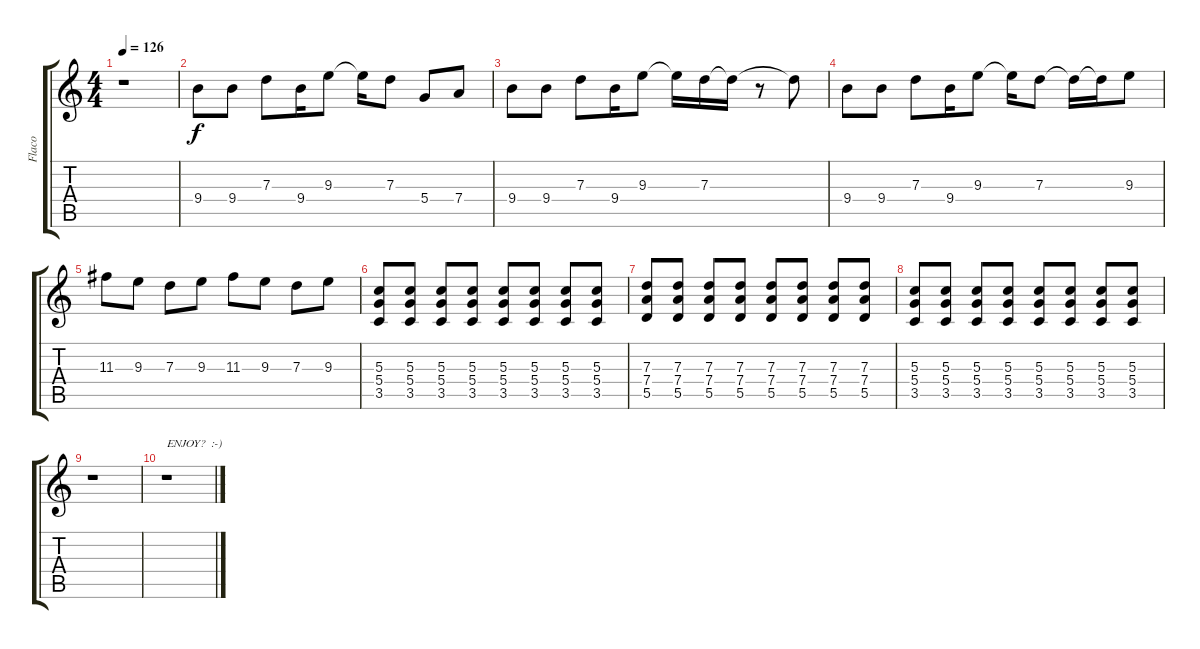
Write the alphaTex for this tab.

\track ("Flaco" "Flaco") {instrument distortionguitar}
\staff {score tabs}
\tuning (E4 B3 G3 D3 A2 E2) {hide}
\ts (4 4)
\tempo 126
\clef g2
\ks c
r.1{dy f} |
9.4.8 9.4.8 7.3.8 9.4.16 9.3.8 9.3{t}.16 7.3.8 5.4.8 7.4.8 |
9.4.8 9.4.8 7.3.8 9.4.16 9.3.8 9.3{t}.16 7.3.16 7.3{t}.16 r.8 7.3{t}.8 |
9.4.8 9.4.8 7.3.8 9.4.16 9.3.8 9.3{t}.16 7.3.8 7.3{t}.16 7.3{t}.16 9.3.8 |
11.3.8 9.3.8 7.3.8 9.3.8 11.3.8 9.3.8 7.3.8 9.3.8 |
(5.3 5.4 3.5).8 (5.3 5.4 3.5).8 (5.3 5.4 3.5).8 (5.3 5.4 3.5).8 (5.3 5.4 3.5).8 (5.3 5.4 3.5).8 (5.3 5.4 3.5).8 (5.3 5.4 3.5).8 |
(7.3 7.4 5.5).8 (7.3 7.4 5.5).8 (7.3 7.4 5.5).8 (7.3 7.4 5.5).8 (7.3 7.4 5.5).8 (7.3 7.4 5.5).8 (7.3 7.4 5.5).8 (7.3 7.4 5.5).8 |
(5.3 5.4 3.5).8 (5.3 5.4 3.5).8 (5.3 5.4 3.5).8 (5.3 5.4 3.5).8 (5.3 5.4 3.5).8 (5.3 5.4 3.5).8 (5.3 5.4 3.5).8 (5.3 5.4 3.5).8 |
r.1 |
r.1{txt "ENJOY?  :-)"}
